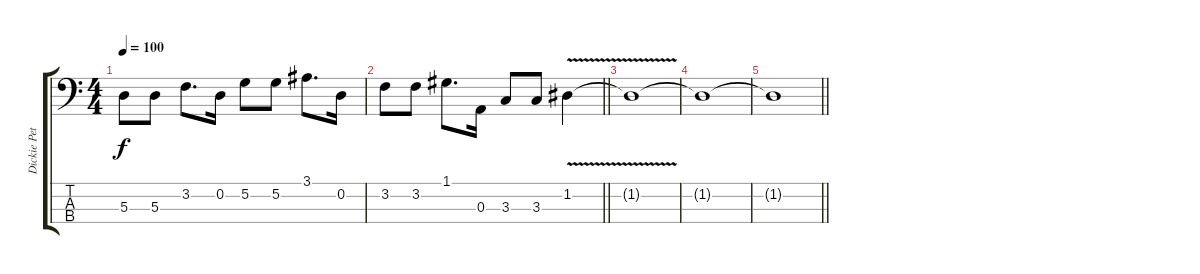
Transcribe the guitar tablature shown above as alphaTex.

\track ("Dickie Peterson" "Dickie Pet") {instrument electricbasspick}
\staff {score tabs}
\tuning (G2 D2 A1 E1) {hide}
\ts (4 4)
\tempo 100
\clef f4
\ks c
5.3.8{dy f} 5.3.8 3.2.8{d} 0.2.16 5.2.8 5.2.8 3.1.8{d} 0.2.16 |
\barLineRight lightlight
3.2.8 3.2.8 1.1.8{d} 0.3.16 3.3.8 3.3.8 1.2{v}.4 |
1.2{t}.1 |
1.2{t}.1 |
\barLineRight lightlight
1.2{t}.1
